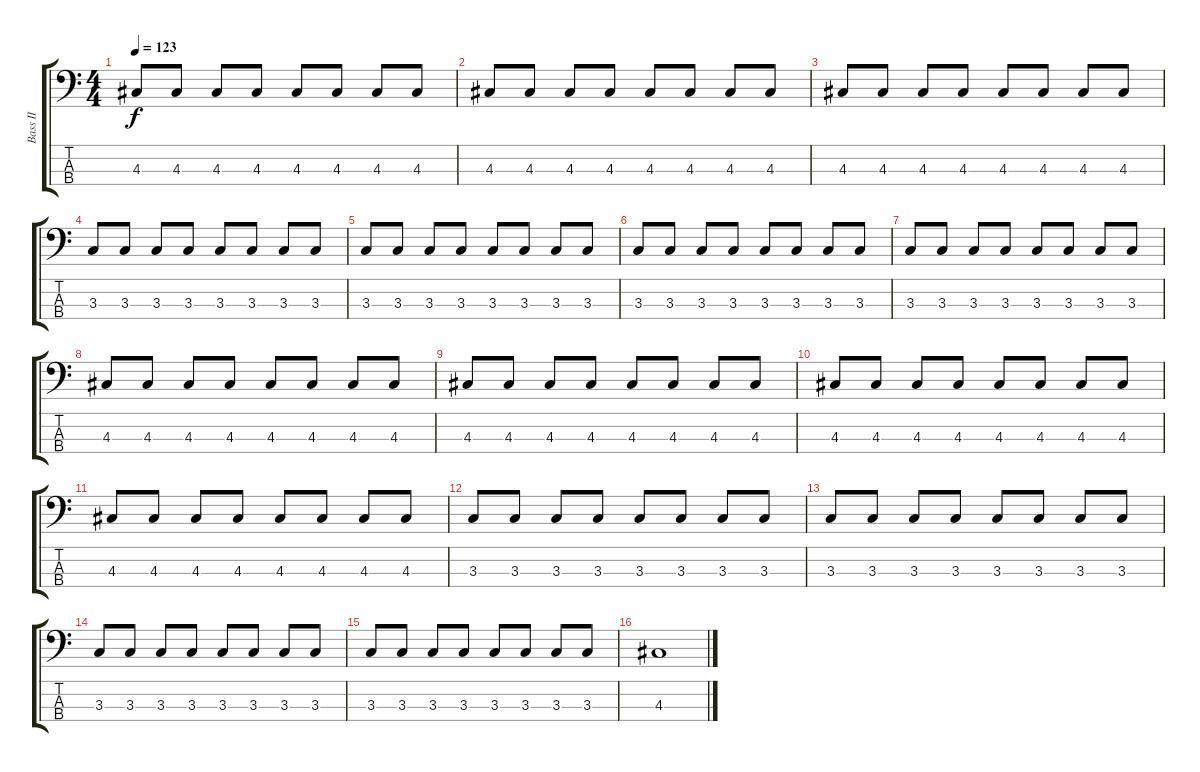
\track ("Bass II" "Bass II") {instrument electricbassfinger}
\staff {score tabs}
\tuning (G2 D2 A1 E1) {hide}
\ts (4 4)
\tempo 123
\clef f4
\ks c
4.3.8{dy f} 4.3.8 4.3.8 4.3.8 4.3.8 4.3.8 4.3.8 4.3.8 |
4.3.8 4.3.8 4.3.8 4.3.8 4.3.8 4.3.8 4.3.8 4.3.8 |
4.3.8 4.3.8 4.3.8 4.3.8 4.3.8 4.3.8 4.3.8 4.3.8 |
3.3.8 3.3.8 3.3.8 3.3.8 3.3.8 3.3.8 3.3.8 3.3.8 |
3.3.8 3.3.8 3.3.8 3.3.8 3.3.8 3.3.8 3.3.8 3.3.8 |
3.3.8 3.3.8 3.3.8 3.3.8 3.3.8 3.3.8 3.3.8 3.3.8 |
3.3.8 3.3.8 3.3.8 3.3.8 3.3.8 3.3.8 3.3.8 3.3.8 |
4.3.8 4.3.8 4.3.8 4.3.8 4.3.8 4.3.8 4.3.8 4.3.8 |
4.3.8 4.3.8 4.3.8 4.3.8 4.3.8 4.3.8 4.3.8 4.3.8 |
4.3.8 4.3.8 4.3.8 4.3.8 4.3.8 4.3.8 4.3.8 4.3.8 |
4.3.8 4.3.8 4.3.8 4.3.8 4.3.8 4.3.8 4.3.8 4.3.8 |
3.3.8 3.3.8 3.3.8 3.3.8 3.3.8 3.3.8 3.3.8 3.3.8 |
3.3.8 3.3.8 3.3.8 3.3.8 3.3.8 3.3.8 3.3.8 3.3.8 |
3.3.8 3.3.8 3.3.8 3.3.8 3.3.8 3.3.8 3.3.8 3.3.8 |
3.3.8 3.3.8 3.3.8 3.3.8 3.3.8 3.3.8 3.3.8 3.3.8 |
4.3.1
